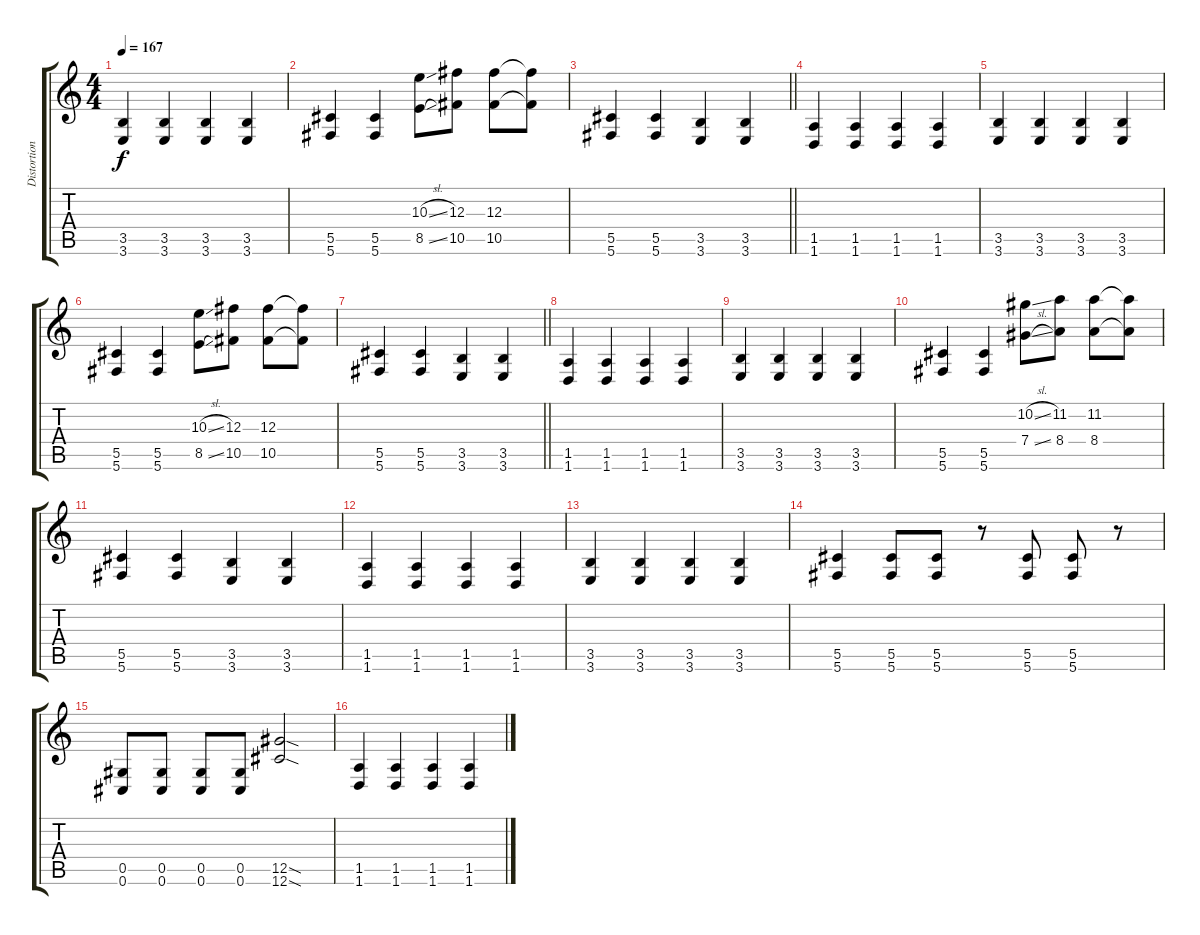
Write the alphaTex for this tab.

\track ("Distortion Guitar [R]" "Distortion") {instrument distortionguitar}
\staff {score tabs}
\tuning (Eb4 Bb3 Gb3 Db3 Ab2 Db2) {hide}
\ts (4 4)
\tempo 167
\clef g2
\ks c
(3.5 3.6).4{dy f} (3.5 3.6).4 (3.5 3.6).4 (3.5 3.6).4 |
(5.5 5.6).4 (5.5 5.6).4 (10.3{sl} 8.5{sl}).8 (12.3 10.5).8 (12.3 10.5).8 (12.3{t} 10.5{t}).8 |
\barLineRight lightlight
(5.5 5.6).4 (5.5 5.6).4 (3.5 3.6).4 (3.5 3.6).4 |
(1.5 1.6).4 (1.5 1.6).4 (1.5 1.6).4 (1.5 1.6).4 |
(3.5 3.6).4 (3.5 3.6).4 (3.5 3.6).4 (3.5 3.6).4 |
(5.5 5.6).4 (5.5 5.6).4 (10.3{sl} 8.5{sl}).8 (12.3 10.5).8 (12.3 10.5).8 (12.3{t} 10.5{t}).8 |
\barLineRight lightlight
(5.5 5.6).4 (5.5 5.6).4 (3.5 3.6).4 (3.5 3.6).4 |
(1.5 1.6).4 (1.5 1.6).4 (1.5 1.6).4 (1.5 1.6).4 |
(3.5 3.6).4 (3.5 3.6).4 (3.5 3.6).4 (3.5 3.6).4 |
(5.5 5.6).4 (5.5 5.6).4 (10.2{sl} 7.4{sl}).8 (11.2 8.4).8 (11.2 8.4).8 (11.2{t} 8.4{t}).8 |
(5.5 5.6).4 (5.5 5.6).4 (3.5 3.6).4 (3.5 3.6).4 |
(1.5 1.6).4 (1.5 1.6).4 (1.5 1.6).4 (1.5 1.6).4 |
(3.5 3.6).4 (3.5 3.6).4 (3.5 3.6).4 (3.5 3.6).4 |
(5.5 5.6).4 (5.5 5.6).8 (5.5 5.6).8 r.8 (5.5 5.6).8 (5.5 5.6).8 r.8 |
(0.5 0.6).8 (0.5 0.6).8 (0.5 0.6).8 (0.5 0.6).8 (12.5{sod} 12.6{sod}).2 |
(1.5 1.6).4 (1.5 1.6).4 (1.5 1.6).4 (1.5 1.6).4
